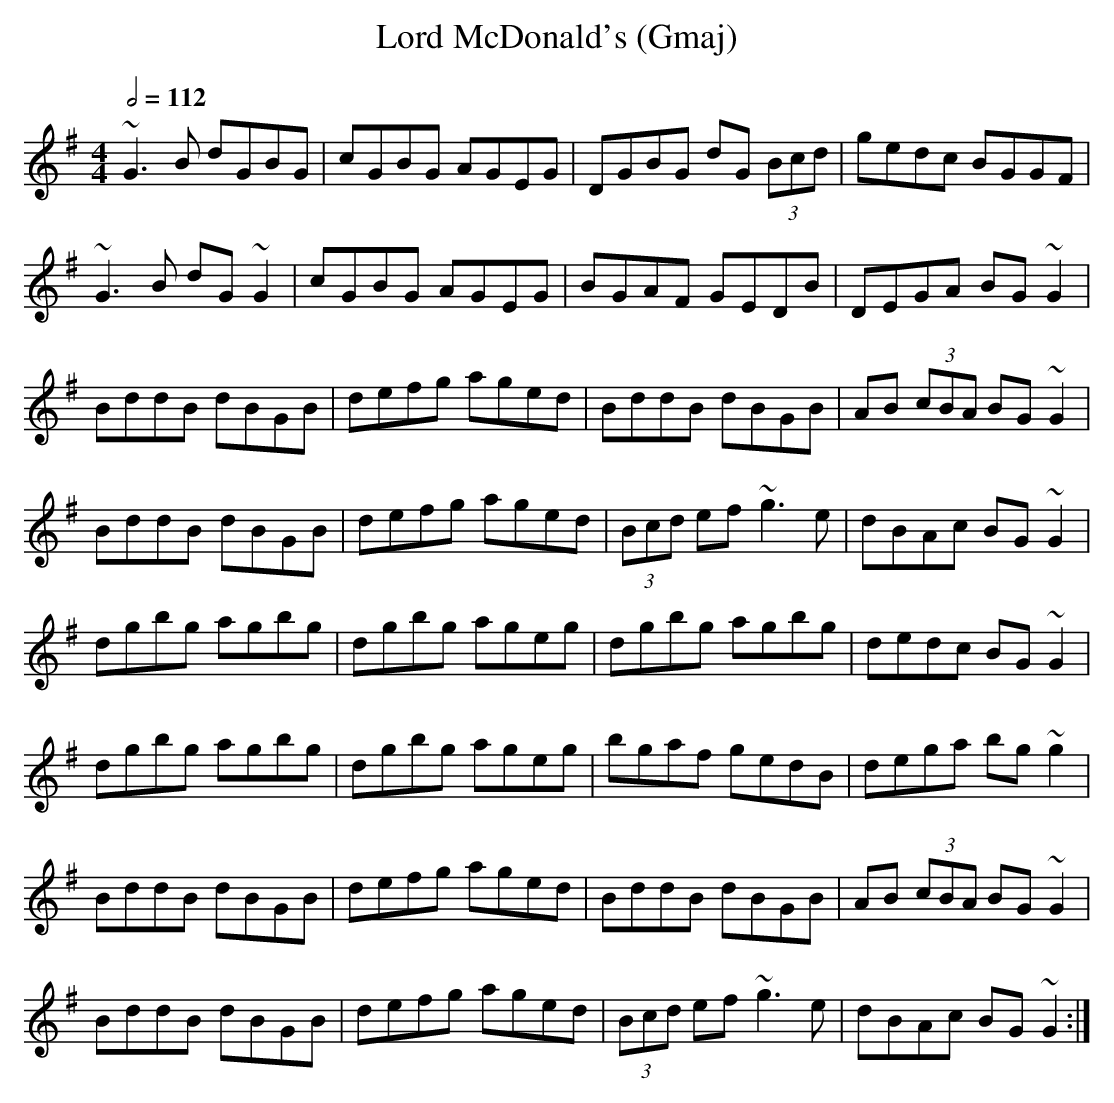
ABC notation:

X:1
T:Lord McDonald's (Gmaj) %14
Q:1/2=112
M:4/4
L:1/8
K:Gmaj
~G3B dGBG|cGBG AGEG|DGBG dG (3Bcd|gedc BGGF|
~G3B dG~G2|cGBG AGEG|BGAF GEDB|DEGA BG~G2|
BddB dBGB|defg aged|BddB dBGB|AB (3cBA BG~G2|
BddB dBGB|defg aged|(3Bcd ef ~g3e|dBAc BG~G2|
dgbg agbg|dgbg ageg|dgbg agbg|dedc BG~G2|
dgbg agbg|dgbg ageg|bgaf gedB|dega bg~g2|
BddB dBGB|defg aged|BddB dBGB|AB (3cBA BG~G2|
BddB dBGB|defg aged|(3Bcd ef ~g3e|dBAc BG~G2:|
